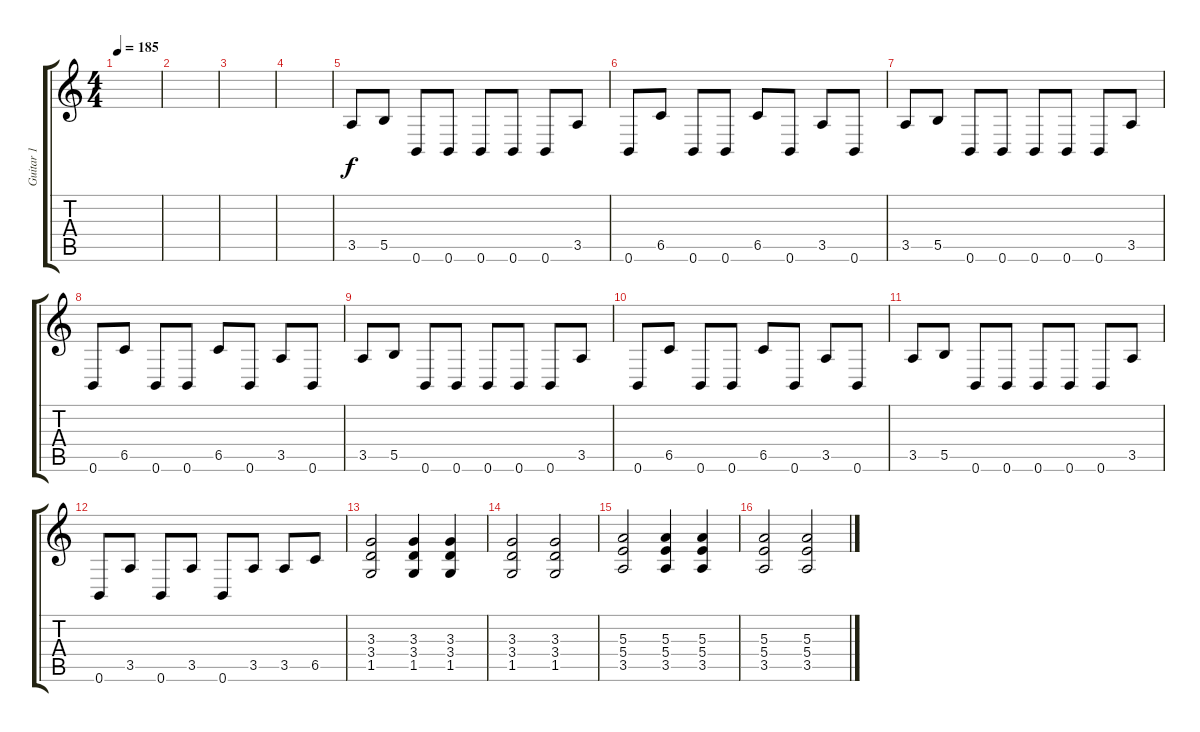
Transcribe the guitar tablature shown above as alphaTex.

\track ("Guitar 1" "Guitar 1") {instrument distortionguitar}
\staff {score tabs}
\tuning (Db4 Ab3 E3 B2 Gb2 B1) {hide}
\ts (4 4)
\tempo 185
\clef g2
\ks c
|
|
|
|
3.5.8 5.5.8 0.6.8 0.6.8 0.6.8 0.6.8 0.6.8 3.5.8 |
0.6.8 6.5.8 0.6.8 0.6.8 6.5.8 0.6.8 3.5.8 0.6.8 |
3.5.8 5.5.8 0.6.8 0.6.8 0.6.8 0.6.8 0.6.8 3.5.8 |
0.6.8 6.5.8 0.6.8 0.6.8 6.5.8 0.6.8 3.5.8 0.6.8 |
3.5.8 5.5.8 0.6.8 0.6.8 0.6.8 0.6.8 0.6.8 3.5.8 |
0.6.8 6.5.8 0.6.8 0.6.8 6.5.8 0.6.8 3.5.8 0.6.8 |
3.5.8 5.5.8 0.6.8 0.6.8 0.6.8 0.6.8 0.6.8 3.5.8 |
0.6.8 3.5.8 0.6.8 3.5.8 0.6.8 3.5.8 3.5.8 6.5.8 |
(3.3 3.4 1.5).2 (3.3 3.4 1.5).4 (3.3 3.4 1.5).4 |
(3.3 3.4 1.5).2 (3.3 3.4 1.5).2 |
(5.3 5.4 3.5).2 (5.3 5.4 3.5).4 (5.3 5.4 3.5).4 |
(5.3 5.4 3.5).2 (5.3 5.4 3.5).2
